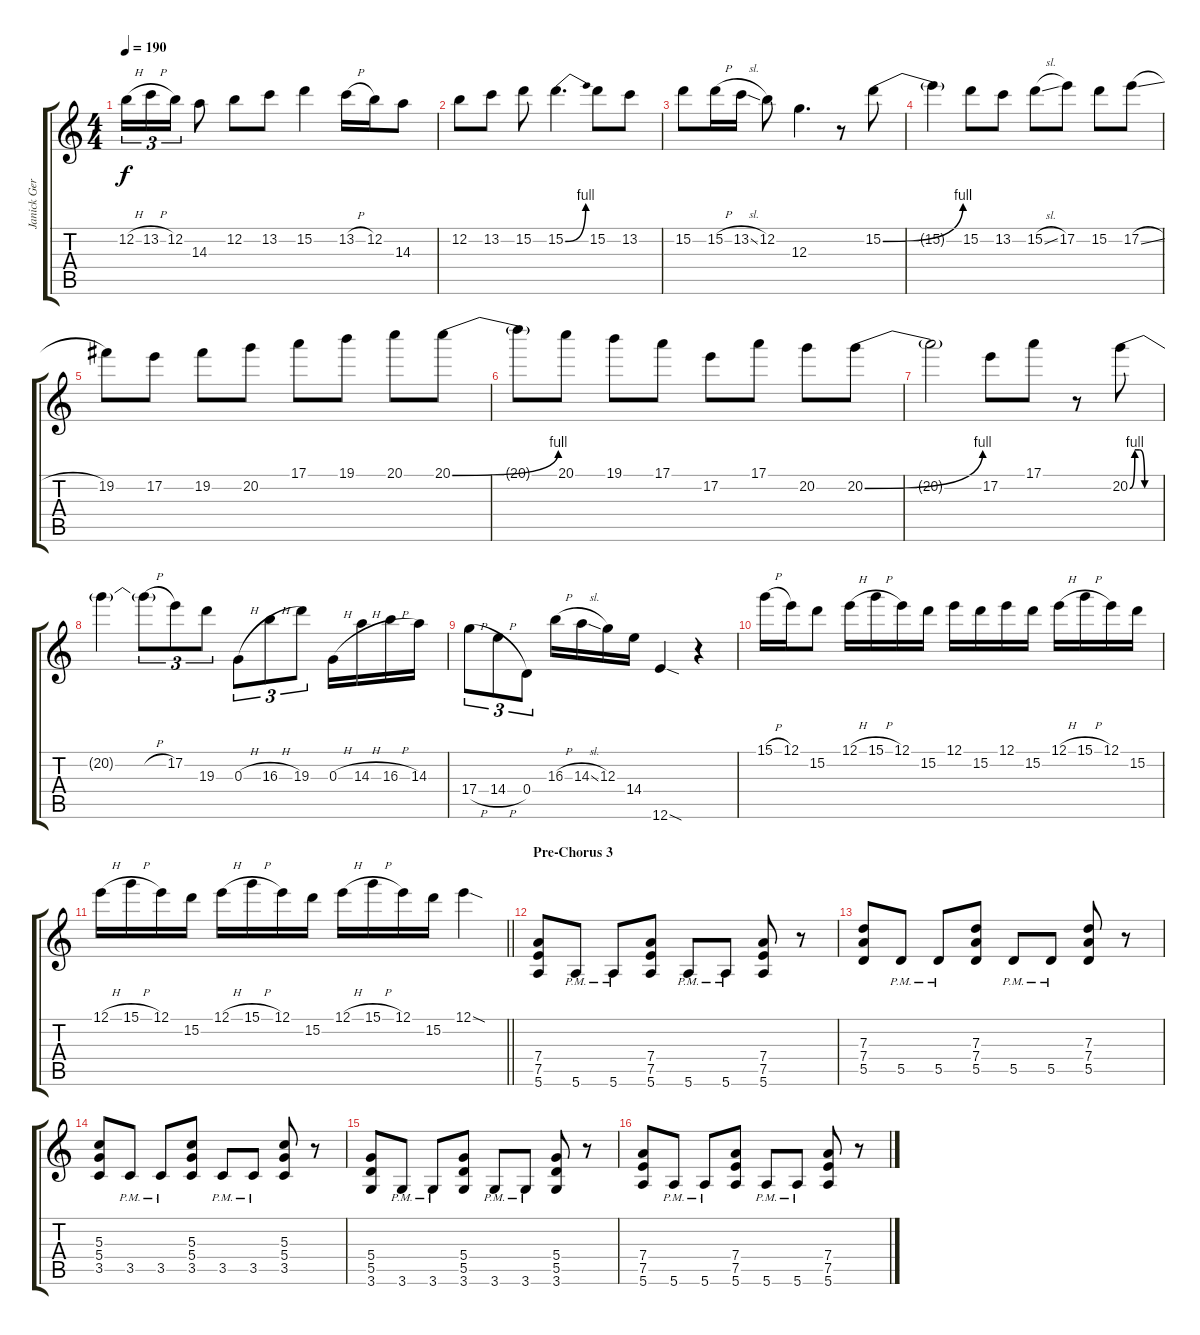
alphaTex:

\track ("Janick Gers" "Janick Ger") {instrument overdrivenguitar}
\staff {score tabs}
\tuning (E4 B3 G3 D3 A2 E2) {hide}
\ts (4 4)
\tempo 190
\clef g2
\ks c
12.2{h}.16{tu (3 2) dy f} 13.2{h}.16{tu (3 2)} 12.2.16{tu (3 2)} 14.3.8 12.2.8 13.2.8 15.2.4 13.2{h}.16 12.2.16 14.3.8 |
12.2.8 13.2.8 15.2.8 15.2{be (bend 0 0 60 4)}.4{d} 15.2.8 13.2.8 |
15.2.8 15.2{h}.16 13.2{sl}.16 12.2.8 12.3.4{d} r.8 15.2{be (bend 0 0 60 4)}.8 |
15.2{t}.4 15.2.8 13.2.8 15.2{sl}.8 17.2.8 15.2.8 17.2{sl}.8 |
19.2.8 17.2.8 19.2.8 20.2.8 17.1.8 19.1.8 20.1.8 20.1{be (bend 0 0 60 4)}.8 |
20.1{t}.8 20.1.8 19.1.8 17.1.8 17.2.8 17.1.8 20.2.8 20.2{be (bend 0 0 60 4)}.8 |
20.2{t}.2 17.2.8 17.1.8 r.8 20.2{be (custom 0 0 10 4 20 4 30 0 60 0)}.8 |
20.2{t}.4 20.2{h t}.8{tu (3 2)} 17.2.8{tu (3 2)} 19.3.8{tu (3 2)} 0.3{h}.8{tu (3 2)} 16.3{h}.8{tu (3 2)} 19.3.8{tu (3 2)} 0.3{h}.16 14.3{h}.16 16.3{h}.16 14.3.16 |
17.4{h}.8{tu (3 2)} 14.4{h}.8{tu (3 2)} 0.4.8{tu (3 2)} 16.3{h}.16 14.3{sl}.16 12.3.16 14.4.16 12.6{sod}.4 r.4 |
15.1{h}.16 12.1.16 15.2.8 12.1{h}.16 15.1{h}.16 12.1.16 15.2.16 12.1.16 15.2.16 12.1.16 15.2.16 12.1{h}.16 15.1{h}.16 12.1.16 15.2.16 |
\barLineRight lightlight
12.1{h}.16 15.1{h}.16 12.1.16 15.2.16 12.1{h}.16 15.1{h}.16 12.1.16 15.2.16 12.1{h}.16 15.1{h}.16 12.1.16 15.2.16 12.1{sod}.4 |
\section ("" "Pre-Chorus 3")
(7.4 7.5 5.6).8 5.6{pm}.8 5.6{pm}.8 (7.4 7.5 5.6).8 5.6{pm}.8 5.6{pm}.8 (7.4 7.5 5.6).8 r.8 |
(7.3 7.4 5.5).8 5.5{pm}.8 5.5{pm}.8 (7.3 7.4 5.5).8 5.5{pm}.8 5.5{pm}.8 (7.3 7.4 5.5).8 r.8 |
(5.3 5.4 3.5).8 3.5{pm}.8 3.5{pm}.8 (5.3 5.4 3.5).8 3.5{pm}.8 3.5{pm}.8 (5.3 5.4 3.5).8 r.8 |
(5.4 5.5 3.6).8 3.6{pm}.8 3.6{pm}.8 (5.4 5.5 3.6).8 3.6{pm}.8 3.6{pm}.8 (5.4 5.5 3.6).8 r.8 |
(7.4 7.5 5.6).8 5.6{pm}.8 5.6{pm}.8 (7.4 7.5 5.6).8 5.6{pm}.8 5.6{pm}.8 (7.4 7.5 5.6).8 r.8
